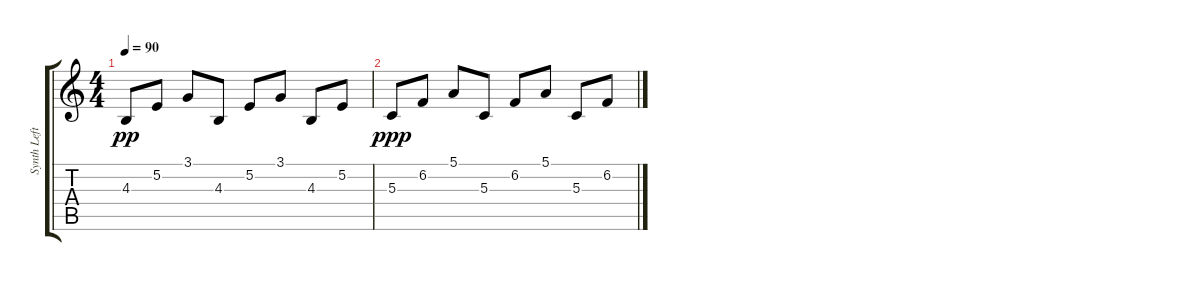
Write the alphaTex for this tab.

\track ("Synth Left" "Synth Left") {instrument synthbrass2}
\staff {score tabs}
\tuning (E4 B3 G3 D3 A2 E2) {hide}
\ts (4 4)
\tempo 90
\clef g2
\ks c
4.3.8{dy pp} 5.2.8 3.1.8 4.3.8 5.2.8 3.1.8 4.3.8 5.2.8 |
5.3.8{dy ppp} 6.2.8 5.1.8 5.3.8 6.2.8 5.1.8 5.3.8 6.2.8
